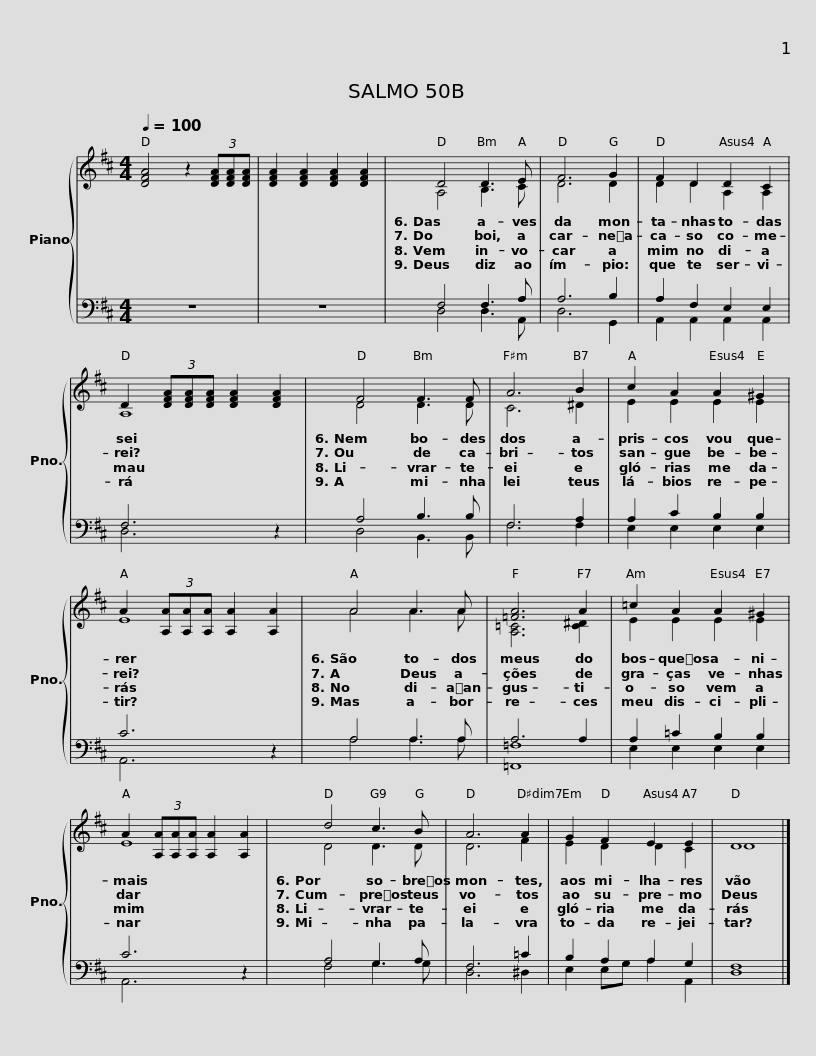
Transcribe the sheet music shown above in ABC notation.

X:1
%%score { ( 1 3 ) | ( 2 4 ) }
L:1/8
Q:1/4=100
M:4/4
I:linebreak $
K:D
V:1 treble
V:3 treble
V:2 bass
V:4 bass
V:1
 [DFA]4 z2 (3[DFA][DFA][DFA] | [DFA]2 [DFA]2 [DFA]2 [DFA]2 | D4 D3 E | F6 G2 | F2 D2 D2 C2 | %5
 D2 (3[DFA][DFA][DFA] [DFA]2 [DFA]2 |$ F4 F3 F | A6 B2 | c2 A2 A2 ^G2 | A2 (3[A,A][A,A][A,A] [A,A]2 [A,A]2 |$ %10
 A4 A3 A | [=FA]6 A2 | =c2 A2 A2 ^G2 | A2 (3[A,A][A,A][A,A] [A,A]2 [A,A]2 |$ d4 c3 B | %15
 A6 A2 | G2 F2 E2 E2 | D8 |] %18
V:2
 z8 | z8 | F,4 F,3 A, | A,6 B,2 | A,2 F,2 E,2 E,2 | %5
 F,6 z2 |$ A,4 B,3 B, | F,6 A,2 | A,2 C2 B,2 B,2 | C6 z2 |$ %10
 A,4 A,3 A, | A,6 A,2 | A,2 =C2 B,2 B,2 | C6 z2 |$ A,4 G,3 A, | %15
 F,6 =C2 | B,2 A,2 A,2 G,2 | F,8 |] %18
V:3
 x8 | x8 | A,4 B,3 C | D6 D2 | D2 D2 A,2 A,2 | %5
 A,8 |$ D4 D3 D | C6 ^D2 | E2 E2 E2 E2 | E8 |$ %10
 A4 A3 A | [A,=C]6 [C^D]2 | E2 E2 E2 E2 | E8 |$ D4 D3 D | %15
 D6 F2 | E2 D2 D2 C2 | D8 |] %18
V:4
 x8 | x8 | D,4 D,3 A,, | D,6 G,,2 | A,,2 A,,2 A,,2 A,,2 | %5
 D,6 x2 |$ D,4 B,,3 B,, | F,6 F,2 | E,2 E,2 E,2 E,2 | A,,6 x2 |$ %10
 A,4 A,3 A, | [=F,,=F,]8 | E,2 E,2 E,2 E,2 | A,,6 x2 |$ F,4 G,3 G, | %15
 D,6 ^D,2 | E,2 E,G, A,2 A,,2 | D,8 |] %18
